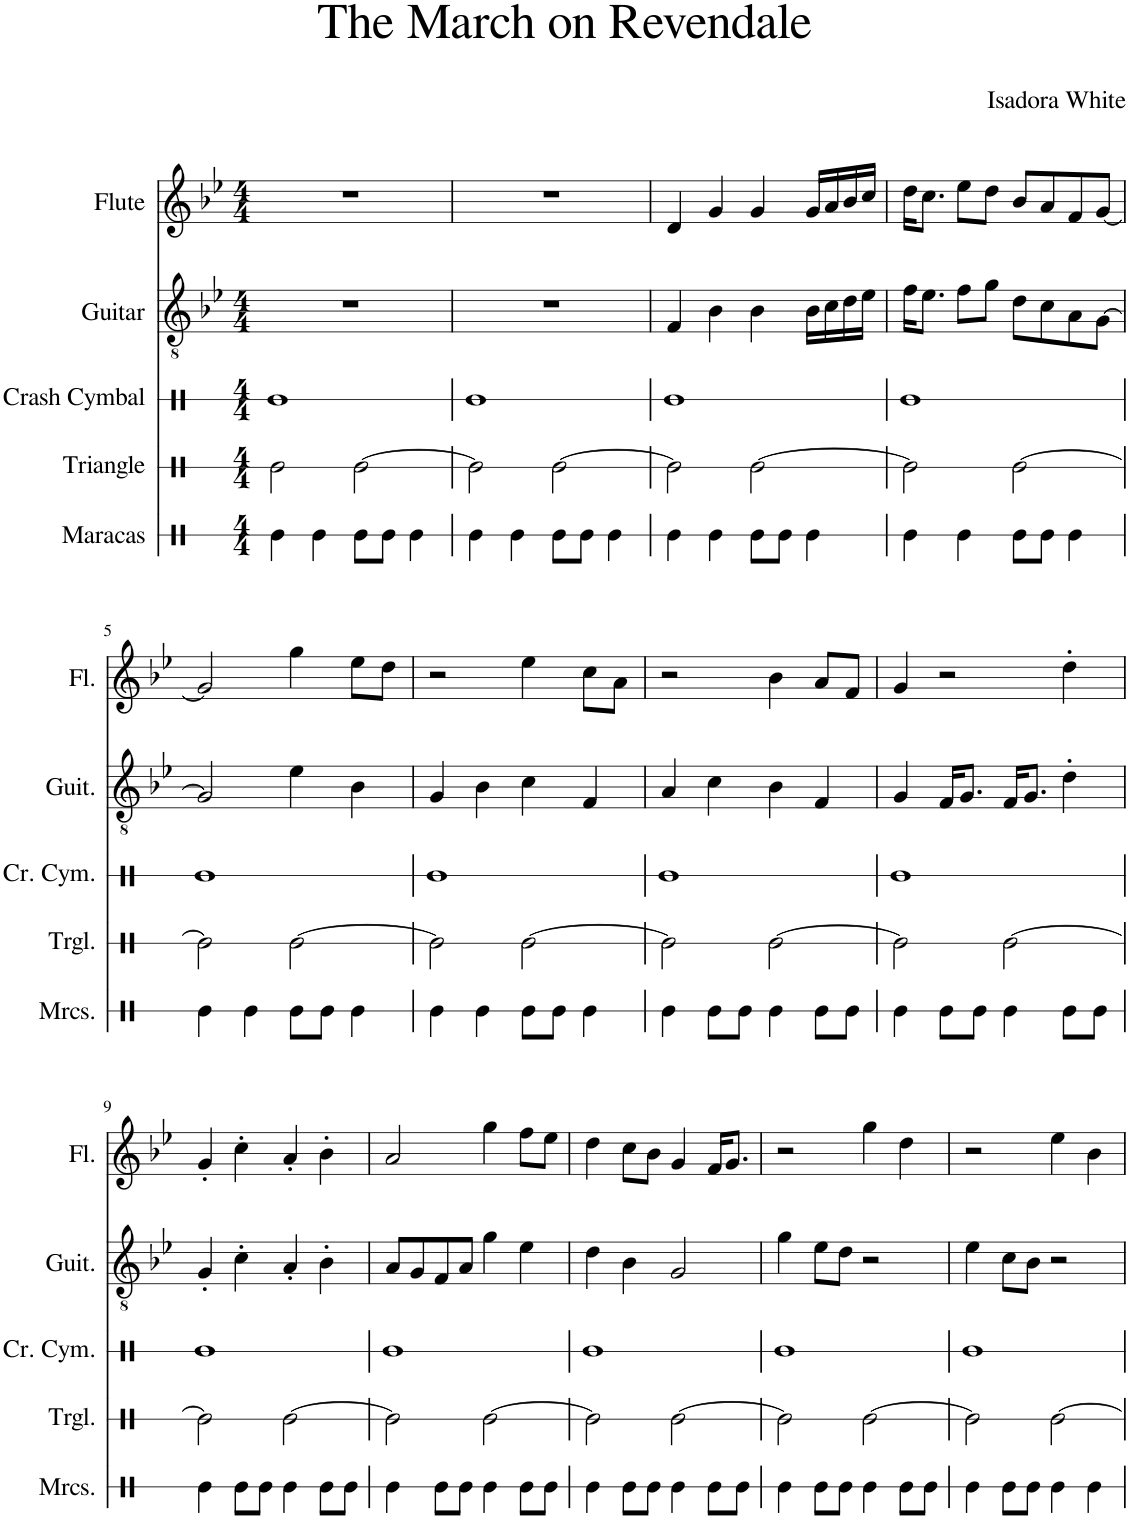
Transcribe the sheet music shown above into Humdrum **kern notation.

**kern	**kern	**kern	**kern	**kern
*part5	*part4	*part3	*part2	*part1
*staff5	*staff4	*staff3	*staff2	*staff1
*I"Maracas	*I"Triangle	*I"Crash Cymbal	*I"Guitar	*I"Flute
*I'Mrcs.	*I'Trgl.	*I'Cr. Cym.	*I'Guit.	*I'Fl.
*stria1	*stria1	*stria1	*	*
*clefX	*clefX	*clefX	*clefGv2	*clefG2
*k[]	*k[]	*k[]	*k[b-e-]	*k[b-e-]
*M4/4	*M4/4	*M4/4	*M4/4	*M4/4
=1	=1	=1	=1	=1
4Re\	2Re\	1Re	1r	1r
4Re\	.	.	.	.
8Re\L	[2Re\	.	.	.
8Re\J	.	.	.	.
4Re\	.	.	.	.
=2	=2	=2	=2	=2
4Re\	2Re\]	1Re	1r	1r
4Re\	.	.	.	.
8Re\L	[2Re\	.	.	.
8Re\J	.	.	.	.
4Re\	.	.	.	.
=3	=3	=3	=3	=3
4Re\	2Re\]	1Re	4F/	4d/
4Re\	.	.	4B-\	4g/
8Re\L	[2Re\	.	4B-\	4g/
8Re\J	.	.	.	.
4Re\	.	.	16B-\LL	16g/LL
.	.	.	16c\	16a/
.	.	.	16d\	16b-/
.	.	.	16e-\JJ	16cc/JJ
=4	=4	=4	=4	=4
4Re\	2Re\]	1Re	16f\KL	16dd\KL
.	.	.	8.e-\J	8.cc\J
4Re\	.	.	8f\L	8ee-\L
.	.	.	8g\J	8dd\J
8Re\L	[2Re\	.	8d\L	8b-/L
8Re\J	.	.	8c\	8a/
4Re\	.	.	8A\	8f/
.	.	.	[8G\J	[8g/J
!!LO:LB:g=z
=5	=5	=5	=5	=5
4Re\	2Re\]	1Re	2G/]	2g/]
4Re\	.	.	.	.
8Re\L	[2Re\	.	4e-\	4gg\
8Re\J	.	.	.	.
4Re\	.	.	4B-\	8ee-\L
.	.	.	.	8dd\J
=6	=6	=6	=6	=6
4Re\	2Re\]	1Re	4G/	2r
4Re\	.	.	4B-\	.
8Re\L	[2Re\	.	4c\	4ee-\
8Re\J	.	.	.	.
4Re\	.	.	4F/	8cc\L
.	.	.	.	8a\J
=7	=7	=7	=7	=7
4Re\	2Re\]	1Re	4A/	2r
8Re\L	.	.	4c\	.
8Re\J	.	.	.	.
4Re\	[2Re\	.	4B-\	4b-\
8Re\L	.	.	4F/	8a/L
8Re\J	.	.	.	8f/J
=8	=8	=8	=8	=8
4Re\	2Re\]	1Re	4G/	4g/
8Re\L	.	.	16F/KL	2r
.	.	.	8.G/J	.
8Re\J	.	.	.	.
4Re\	[2Re\	.	16F/KL	.
.	.	.	8.G/J	.
8Re\L	.	.	4d'\	4dd'\
8Re\J	.	.	.	.
!!LO:LB:g=z
=9	=9	=9	=9	=9
4Re\	2Re\]	1Re	4G'/	4g'/
8Re\L	.	.	4c'\	4cc'\
8Re\J	.	.	.	.
4Re\	[2Re\	.	4A'/	4a'/
8Re\L	.	.	4B-'\	4b-'\
8Re\J	.	.	.	.
=10	=10	=10	=10	=10
4Re\	2Re\]	1Re	8A/L	2a/
.	.	.	8G/	.
8Re\L	.	.	8F/	.
8Re\J	.	.	8A/J	.
4Re\	[2Re\	.	4g\	4gg\
8Re\L	.	.	4e-\	8ff\L
8Re\J	.	.	.	8ee-\J
=11	=11	=11	=11	=11
4Re\	2Re\]	1Re	4d\	4dd\
8Re\L	.	.	4B-\	8cc\L
8Re\J	.	.	.	8b-\J
4Re\	[2Re\	.	2G/	4g/
8Re\L	.	.	.	16f/KL
.	.	.	.	8.g/J
8Re\J	.	.	.	.
=12	=12	=12	=12	=12
4Re\	2Re\]	1Re	4g\	2r
8Re\L	.	.	8e-\L	.
8Re\J	.	.	8d\J	.
4Re\	[2Re\	.	2r	4gg\
8Re\L	.	.	.	4dd\
8Re\J	.	.	.	.
=13	=13	=13	=13	=13
4Re\	2Re\]	1Re	4e-\	2r
8Re\L	.	.	8c\L	.
8Re\J	.	.	8B-\J	.
4Re\	[2Re\	.	2r	4ee-\
4Re\	.	.	.	4b-\
=	=	=	=	=
*-	*-	*-	*-	*-
